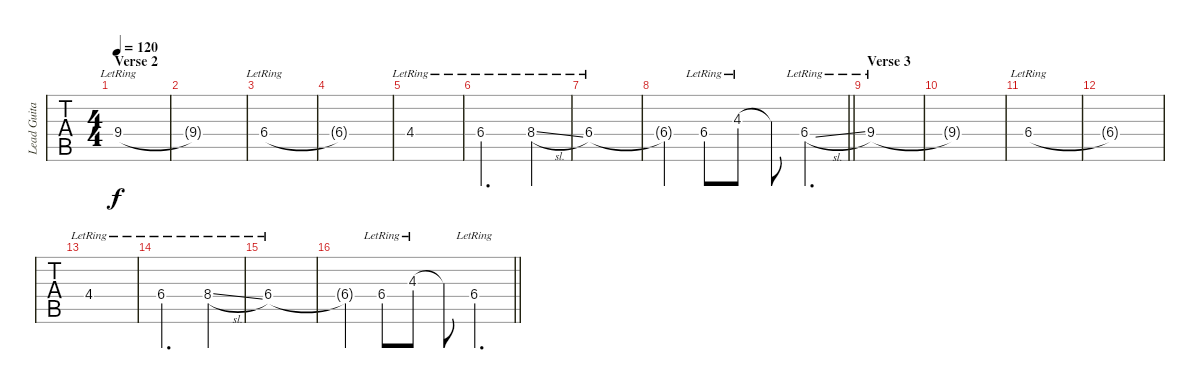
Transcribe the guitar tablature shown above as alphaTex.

\track ("Lead Guitar" "Lead Guita") {instrument overdrivenguitar}
\staff {tabs}
\tuning (E4 B3 G3 D3 A2 E2) {hide}
\ts (4 4)
\section ("" "Verse 2")
\tempo 120
\clef g2
\ks b
9.4{lr}.1{dy f} |
9.4{t}.1 |
6.4{lr}.1 |
6.4{t}.1 |
4.4{lr}.1 |
6.4{lr}.2{d} 8.4{sl lr}.4 |
6.4{lr}.1 |
\barLineRight lightlight
6.4{t}.4 6.4{lr}.8 4.3{lr}.8 4.3{t}.8 6.4{sl lr}.4{d} |
\section ("" "Verse 3")
9.4{lr}.1 |
9.4{t}.1 |
6.4{lr}.1 |
6.4{t}.1 |
4.4{lr}.1 |
6.4{lr}.2{d} 8.4{sl lr}.4 |
6.4{lr}.1 |
\barLineRight lightlight
6.4{t}.4 6.4{lr}.8 4.3{lr}.8 4.3{t}.8 6.4{lr}.4{d}
